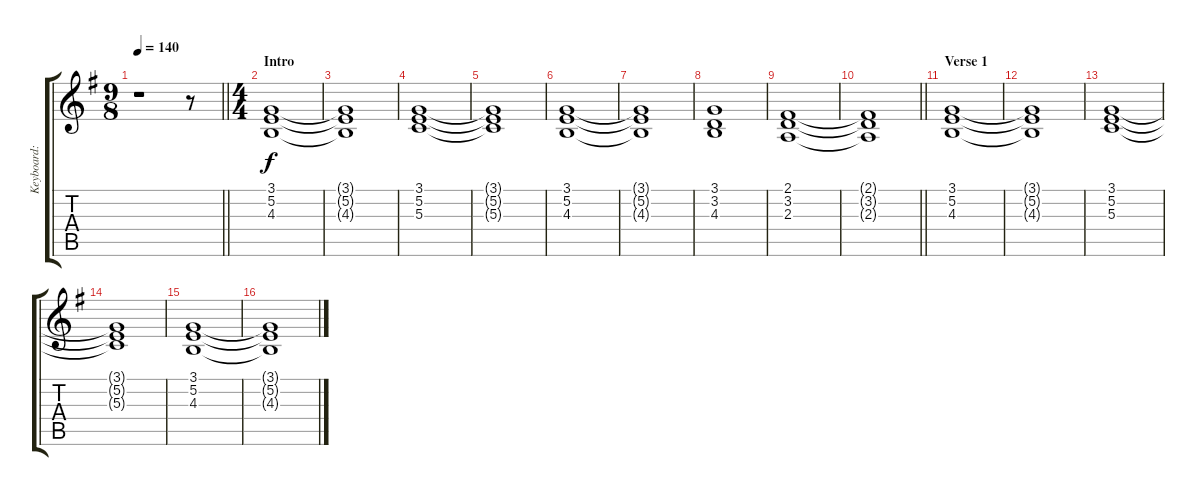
\track ("Keyboard: Ferdy Doernberg" "Keyboard: ") {instrument stringensemble1}
\staff {score tabs}
\tuning (E4 B3 G3 D3 A2 E2) {hide}
\ts (9 8)
\tempo 140
\clef g2
\barLineRight lightlight
\ks eminor
r.1{dy f instrument stringensemble1} r.8 |
\ts (4 4)
\section ("" "Intro")
(3.1 5.2 4.3).1 |
(3.1{t} 5.2{t} 4.3{t}).1 |
(3.1 5.2 5.3).1 |
(3.1{t} 5.2{t} 5.3{t}).1 |
(3.1 5.2 4.3).1 |
(3.1{t} 5.2{t} 4.3{t}).1 |
(3.1 3.2 4.3).1 |
(2.1 3.2 2.3).1 |
\barLineRight lightlight
(2.1{t} 3.2{t} 2.3{t}).1 |
\section ("" "Verse 1")
(3.1 5.2 4.3).1 |
(3.1{t} 5.2{t} 4.3{t}).1 |
(3.1 5.2 5.3).1 |
(3.1{t} 5.2{t} 5.3{t}).1 |
(3.1 5.2 4.3).1 |
(3.1{t} 5.2{t} 4.3{t}).1
